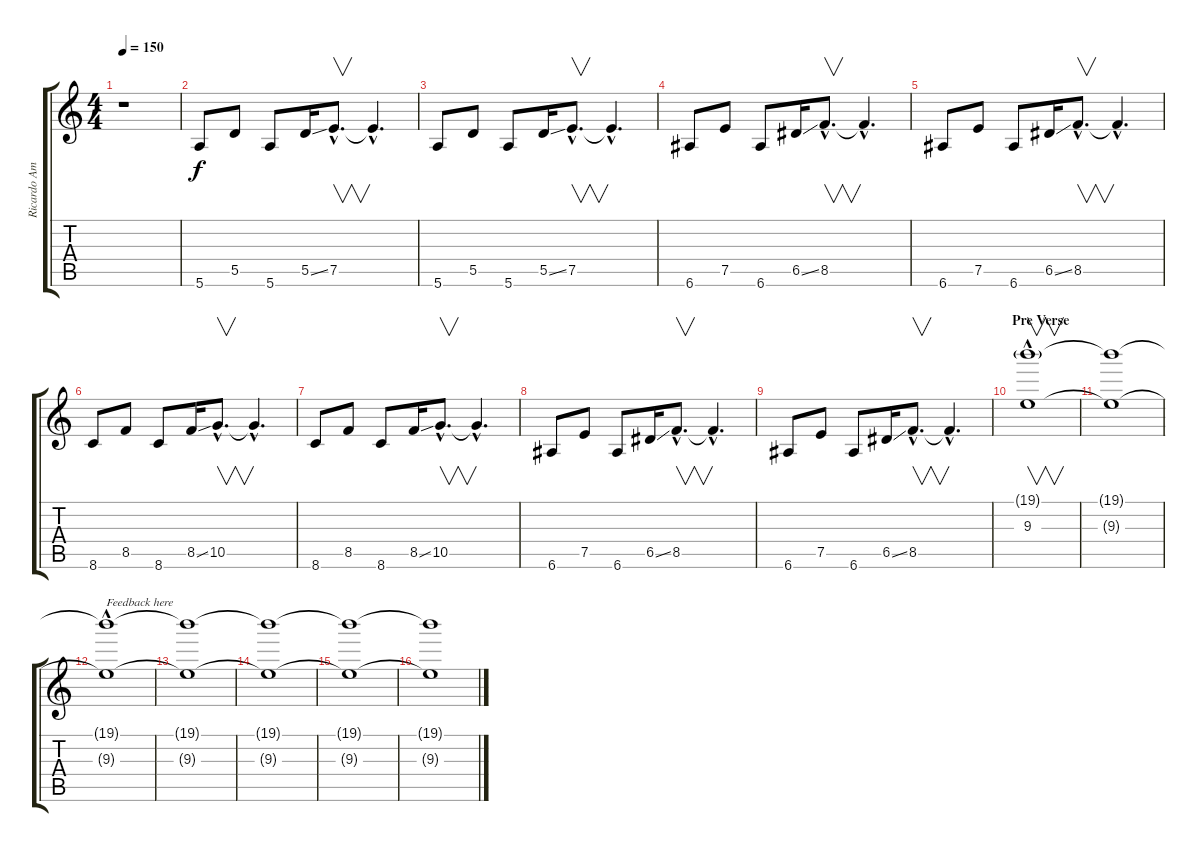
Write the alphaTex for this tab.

\track ("Ricardo Amorim (Electric Guitar3)" "Ricardo Am") {instrument overdrivenguitar}
\staff {score tabs}
\tuning (E4 B3 G3 D3 A2 E2) {hide}
\ts (4 4)
\tempo 150
\clef g2
\ks c
r.1{dy f} |
5.6.8{volume 10 instrument distortionguitar} 5.5.8 5.6.8 5.5{ss}.16 7.5{hac}.8{v d} 7.5{hac t}.4{d} |
5.6.8 5.5.8 5.6.8 5.5{ss}.16 7.5{hac}.8{v d} 7.5{hac t}.4{d} |
6.6.8 7.5.8 6.6.8 6.5{ss}.16 8.5{hac}.8{v d} 8.5{hac t}.4{d} |
6.6.8 7.5.8 6.6.8 6.5{ss}.16 8.5{hac}.8{v d} 8.5{hac t}.4{d} |
8.6.8 8.5.8 8.6.8 8.5{ss}.16 10.5{hac}.8{v d} 10.5{hac t}.4{d} |
8.6.8 8.5.8 8.6.8 8.5{ss}.16 10.5{hac}.8{v d} 10.5{hac t}.4{d} |
6.6.8 7.5.8 6.6.8 6.5{ss}.16 8.5{hac}.8{v d} 8.5{hac t}.4{d} |
6.6.8 7.5.8 6.6.8 6.5{ss}.16 8.5{hac}.8{v d} 8.5{hac t}.4{d} |
\section ("" "Pre Verse")
(19.1{g hac} 9.3{hac}).1{v} |
(19.1{t} 9.3{t}).1 |
(19.1{hac t} 9.3{t}).1{txt "Feedback here"} |
(19.1{t} 9.3{t}).1 |
(19.1{t} 9.3{t}).1 |
(19.1{t} 9.3{t}).1 |
(19.1{t} 9.3{t}).1
